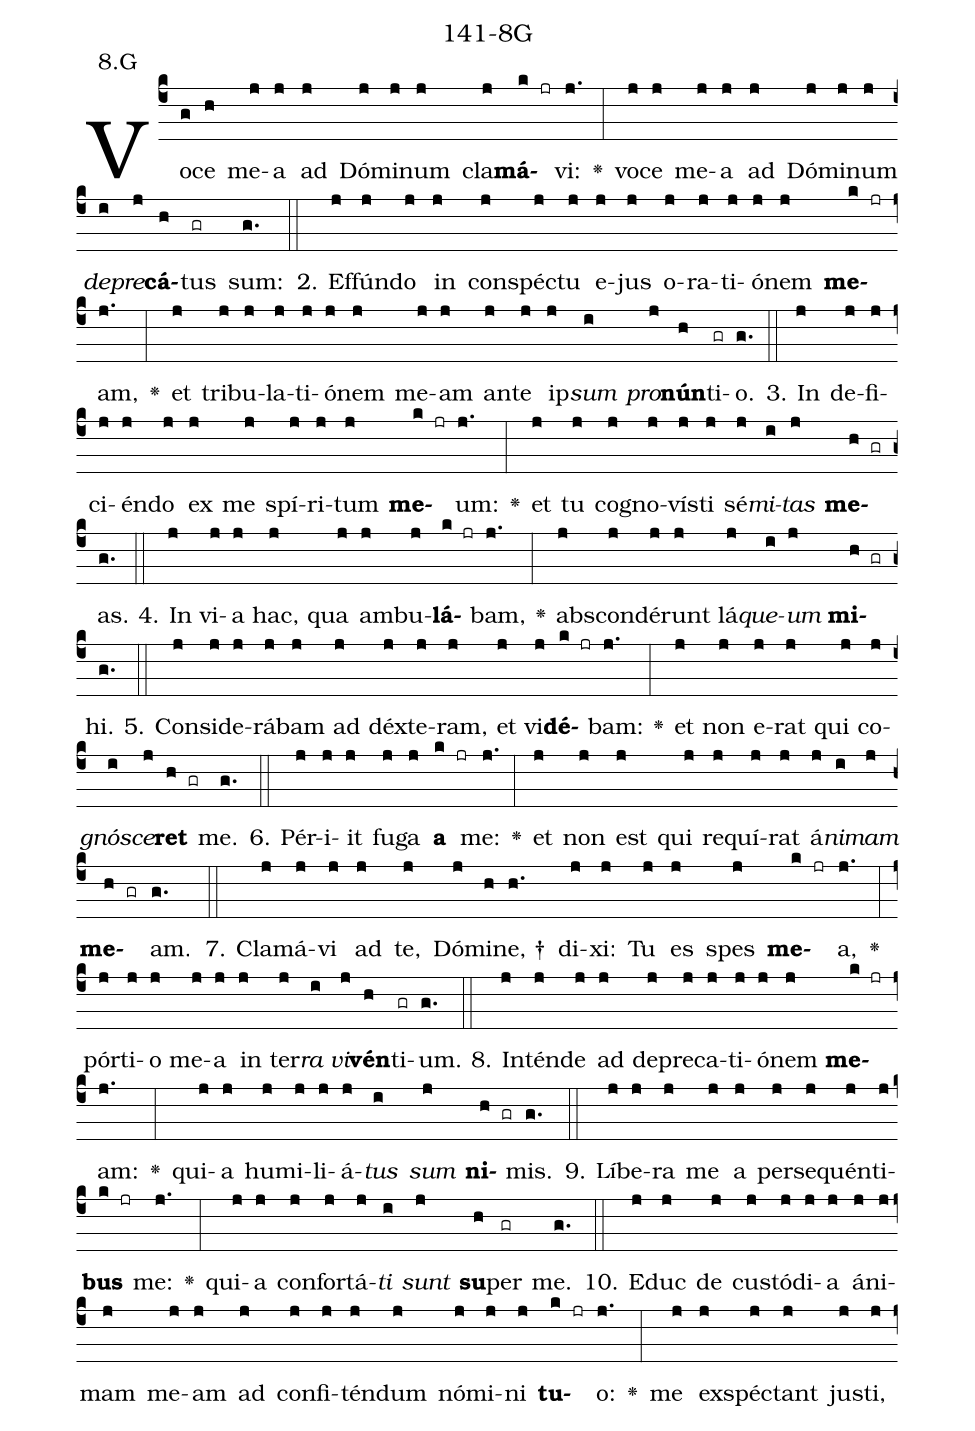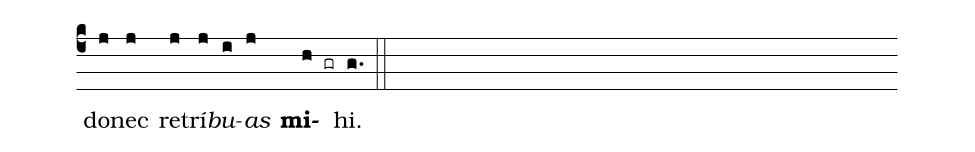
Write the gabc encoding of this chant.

name: 141-8G;
annotation: 8.G;
%%
(c4)Vo(g)ce(h) me(j)a(j) ad(j) Dó(j)mi(j)num(j) cla(j)<b>má</b>(k jr)vi:(j.) <v>\greheightstar</v>(:) vo(j)ce(j) me(j)a(j) ad(j) Dó(j)mi(j)num(j) <i>de</i>(i)<i>pre</i>(j)<b>cá</b>(h)tus(gr) sum:(g.) (::)
2. Ef(j)fún(j)do(j) in(j) con(j)spéc(j)tu(j) e(j)jus(j) o(j)ra(j)ti(j)ó(j)nem(j) <b>me</b>(k jr)am,(j.) <v>\greheightstar</v>(:) et(j) tri(j)bu(j)la(j)ti(j)ó(j)nem(j) me(j)am(j) an(j)te(j) ip(j)<i>sum</i>(i) <i>pro</i>(j)<b>nún</b>(h)ti(gr)o.(g.) (::)
3. In(j) de(j)fi(j)ci(j)én(j)do(j) ex(j) me(j) spí(j)ri(j)tum(j) <b>me</b>(k jr)um:(j.) <v>\greheightstar</v>(:) et(j) tu(j) co(j)gno(j)vís(j)ti(j) sé(j)<i>mi</i>(i)<i>tas</i>(j) <b>me</b>(h gr)as.(g.) (::)
4. In(j) vi(j)a(j) hac,(j) qua(j) am(j)bu(j)<b>lá</b>(k jr)bam,(j.) <v>\greheightstar</v>(:) abs(j)con(j)dé(j)runt(j) lá(j)<i>que</i>(i)<i>um</i>(j) <b>mi</b>(h gr)hi.(g.) (::)
5. Con(j)si(j)de(j)rá(j)bam(j) ad(j) déx(j)te(j)ram,(j) et(j) vi(j)<b>dé</b>(k jr)bam:(j.) <v>\greheightstar</v>(:) et(j) non(j) e(j)rat(j) qui(j) co(j)<i>gnó</i>(i)<i>sce</i>(j)<b>ret</b>(h gr) me.(g.) (::)
6. Pér(j)i(j)it(j) fu(j)ga(j) <b>a</b>(k jr) me:(j.) <v>\greheightstar</v>(:) et(j) non(j) est(j) qui(j) re(j)quí(j)rat(j) á(j)<i>ni</i>(i)<i>mam</i>(j) <b>me</b>(h gr)am.(g.) (::)
7. Cla(j)má(j)vi(j) ad(j) te,(j) Dó(j)mi(h)ne, †(h.) di(j)xi:(j) Tu(j) es(j) spes(j) <b>me</b>(k jr)a,(j.) <v>\greheightstar</v>(:) pór(j)ti(j)o(j) me(j)a(j) in(j) ter(j)<i>ra</i>(i) <i>vi</i>(j)<b>vén</b>(h)ti(gr)um.(g.) (::)
8. In(j)tén(j)de(j) ad(j) de(j)pre(j)ca(j)ti(j)ó(j)nem(j) <b>me</b>(k jr)am:(j.) <v>\greheightstar</v>(:) qui(j)a(j) hu(j)mi(j)li(j)á(j)<i>tus</i>(i) <i>sum</i>(j) <b>ni</b>(h gr)mis.(g.) (::)
9. Lí(j)be(j)ra(j) me(j) a(j) per(j)se(j)quén(j)ti(j)<b>bus</b>(k jr) me:(j.) <v>\greheightstar</v>(:) qui(j)a(j) con(j)for(j)tá(j)<i>ti</i>(i) <i>sunt</i>(j) <b>su</b>(h)per(gr) me.(g.) (::)
10. E(j)duc(j) de(j) cus(j)tó(j)di(j)a(j) á(j)ni(j)mam(j) me(j)am(j) ad(j) con(j)fi(j)tén(j)dum(j) nó(j)mi(j)ni(j) <b>tu</b>(k jr)o:(j.) <v>\greheightstar</v>(:) me(j) ex(j)spéc(j)tant(j) jus(j)ti,(j) do(j)nec(j) re(j)trí(j)<i>bu</i>(i)<i>as</i>(j) <b>mi</b>(h gr)hi.(g.) (::)
